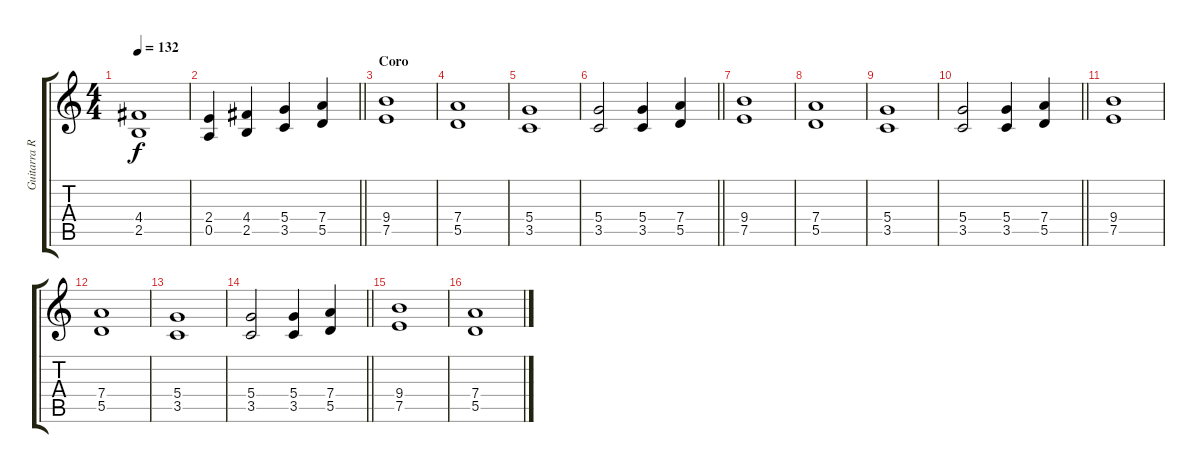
\track ("Guitarra Rítmica" "Guitarra R") {instrument distortionguitar}
\staff {score tabs}
\tuning (E4 B3 G3 D3 A2 E2) {hide}
\ts (4 4)
\tempo 132
\clef g2
\ks c
(4.4 2.5).1{dy f} |
\barLineRight lightlight
(2.4 0.5).4 (4.4 2.5).4 (5.4 3.5).4 (7.4 5.5).4 |
\section ("" "Coro")
(9.4 7.5).1 |
(7.4 5.5).1 |
(5.4 3.5).1 |
\barLineRight lightlight
(5.4 3.5).2 (5.4 3.5).4 (7.4 5.5).4 |
(9.4 7.5).1 |
(7.4 5.5).1 |
(5.4 3.5).1 |
\barLineRight lightlight
(5.4 3.5).2 (5.4 3.5).4 (7.4 5.5).4 |
(9.4 7.5).1 |
(7.4 5.5).1 |
(5.4 3.5).1 |
\barLineRight lightlight
(5.4 3.5).2 (5.4 3.5).4 (7.4 5.5).4 |
(9.4 7.5).1 |
(7.4 5.5).1
